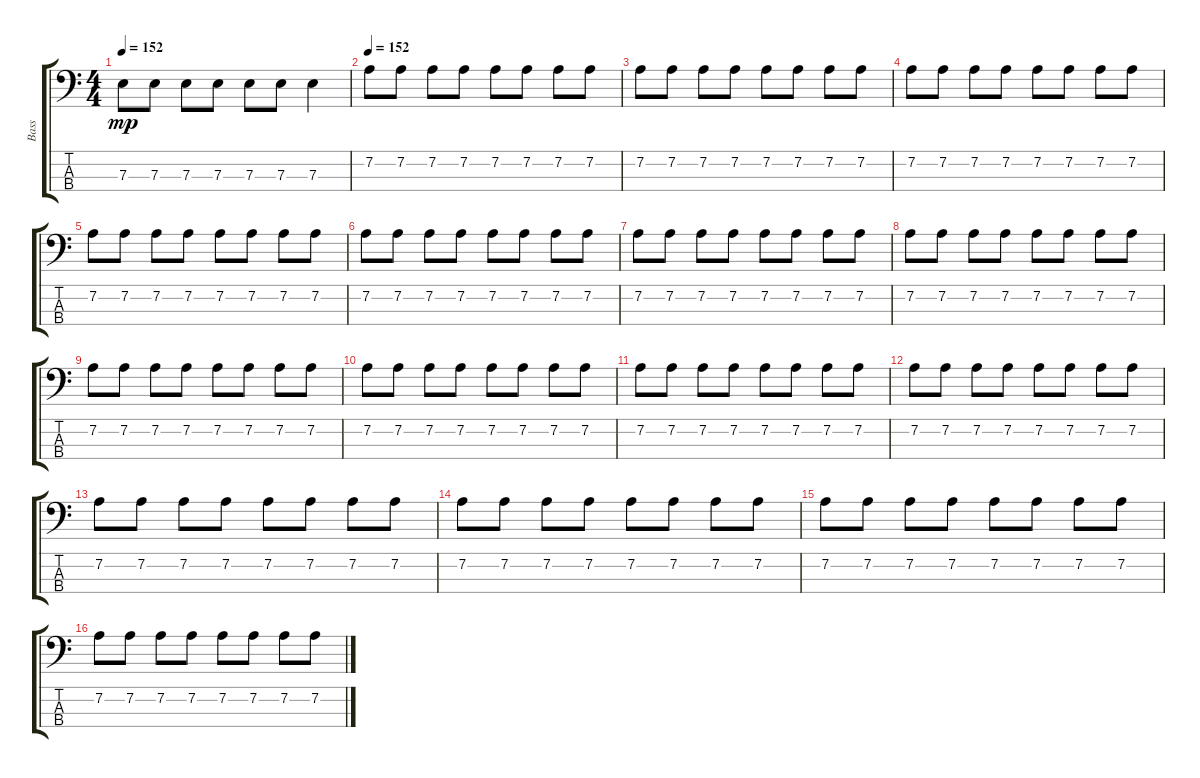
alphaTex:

\track ("Bass" "Bass") {instrument electricbassfinger}
\staff {score tabs}
\tuning (G2 D2 A1 E1) {hide}
\ts (4 4)
\tempo 152
\clef f4
\ks c
7.3.8{dy mp} 7.3.8 7.3.8 7.3.8 7.3.8 7.3.8 7.3.4 |
\tempo 152
7.2.8 7.2.8 7.2.8 7.2.8 7.2.8 7.2.8 7.2.8 7.2.8 |
7.2.8 7.2.8 7.2.8 7.2.8 7.2.8 7.2.8 7.2.8 7.2.8 |
7.2.8 7.2.8 7.2.8 7.2.8 7.2.8 7.2.8 7.2.8 7.2.8 |
7.2.8 7.2.8 7.2.8 7.2.8 7.2.8 7.2.8 7.2.8 7.2.8 |
7.2.8 7.2.8 7.2.8 7.2.8 7.2.8 7.2.8 7.2.8 7.2.8 |
7.2.8 7.2.8 7.2.8 7.2.8 7.2.8 7.2.8 7.2.8 7.2.8 |
7.2.8 7.2.8 7.2.8 7.2.8 7.2.8 7.2.8 7.2.8 7.2.8 |
7.2.8 7.2.8 7.2.8 7.2.8 7.2.8 7.2.8 7.2.8 7.2.8 |
7.2.8 7.2.8 7.2.8 7.2.8 7.2.8 7.2.8 7.2.8 7.2.8 |
7.2.8 7.2.8 7.2.8 7.2.8 7.2.8 7.2.8 7.2.8 7.2.8 |
7.2.8 7.2.8 7.2.8 7.2.8 7.2.8 7.2.8 7.2.8 7.2.8 |
7.2.8 7.2.8 7.2.8 7.2.8 7.2.8 7.2.8 7.2.8 7.2.8 |
7.2.8 7.2.8 7.2.8 7.2.8 7.2.8 7.2.8 7.2.8 7.2.8 |
7.2.8 7.2.8 7.2.8 7.2.8 7.2.8 7.2.8 7.2.8 7.2.8 |
7.2.8 7.2.8 7.2.8 7.2.8 7.2.8 7.2.8 7.2.8 7.2.8
